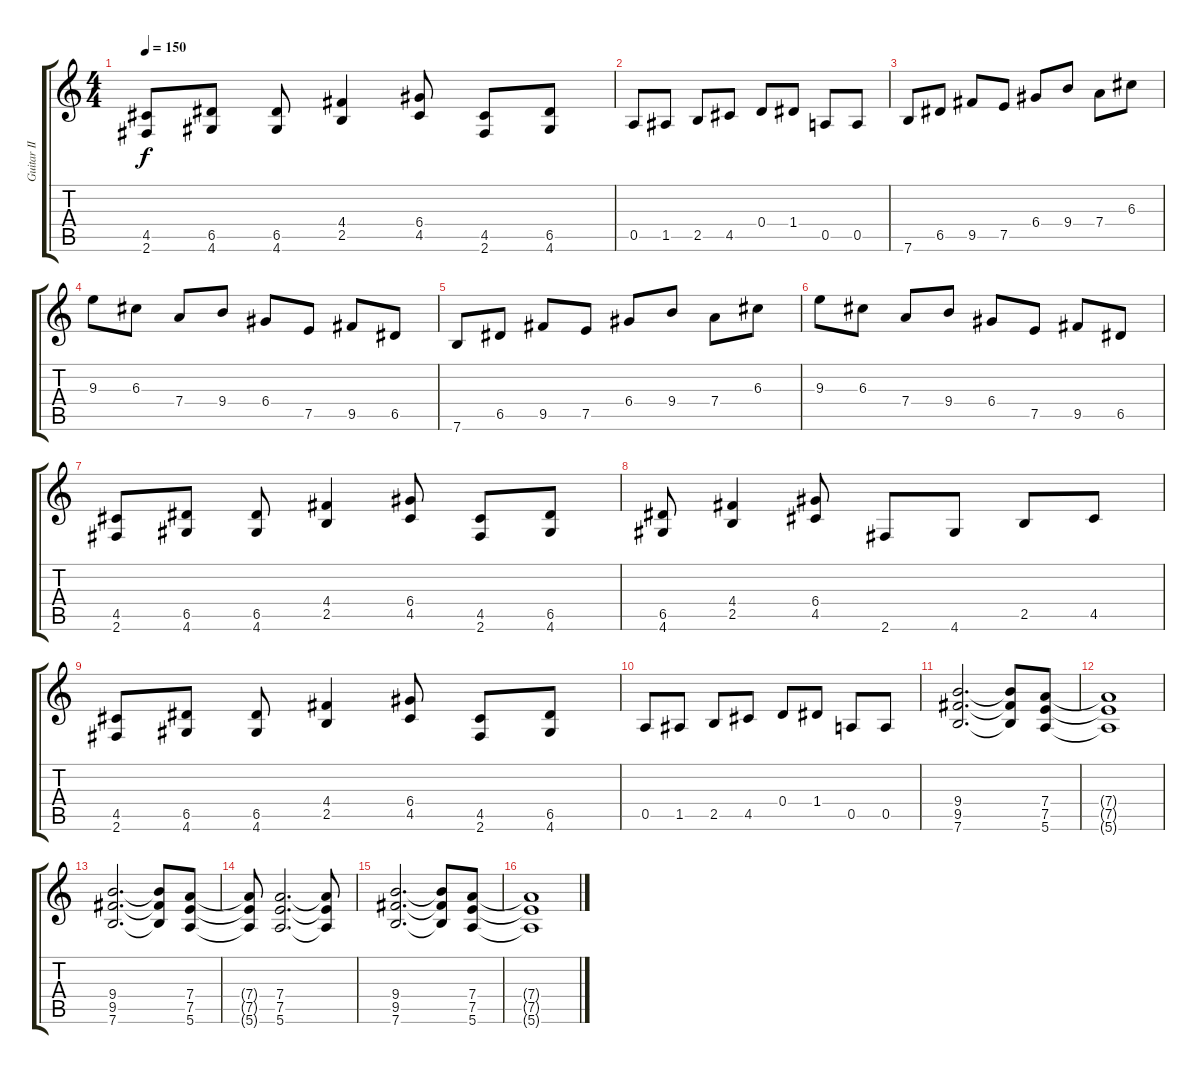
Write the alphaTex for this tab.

\track ("Guitar II" "Guitar II") {instrument distortionguitar}
\staff {score tabs}
\tuning (E4 B3 G3 D3 A2 E2) {hide}
\ts (4 4)
\tempo 150
\clef g2
\ks c
(4.5 2.6).8{dy f} (6.5 4.6).8 (6.5 4.6).8 (4.4 2.5).4 (6.4 4.5).8 (4.5 2.6).8 (6.5 4.6).8 |
0.5.8 1.5.8 2.5.8 4.5.8 0.4.8 1.4.8 0.5.8 0.5.8 |
7.6.8 6.5.8 9.5.8 7.5.8 6.4.8 9.4.8 7.4.8 6.3.8 |
9.3.8 6.3.8 7.4.8 9.4.8 6.4.8 7.5.8 9.5.8 6.5.8 |
7.6.8 6.5.8 9.5.8 7.5.8 6.4.8 9.4.8 7.4.8 6.3.8 |
9.3.8 6.3.8 7.4.8 9.4.8 6.4.8 7.5.8 9.5.8 6.5.8 |
(4.5 2.6).8 (6.5 4.6).8 (6.5 4.6).8 (4.4 2.5).4 (6.4 4.5).8 (4.5 2.6).8 (6.5 4.6).8 |
(6.5 4.6).8 (4.4 2.5).4 (6.4 4.5).8 2.6.8 4.6.8 2.5.8 4.5.8 |
(4.5 2.6).8 (6.5 4.6).8 (6.5 4.6).8 (4.4 2.5).4 (6.4 4.5).8 (4.5 2.6).8 (6.5 4.6).8 |
0.5.8 1.5.8 2.5.8 4.5.8 0.4.8 1.4.8 0.5.8 0.5.8 |
(9.4 9.5 7.6).2{d} (9.4{t} 9.5{t} 7.6{t}).8 (7.4 7.5 5.6).8 |
(7.4{t} 7.5{t} 5.6{t}).1 |
(9.4 9.5 7.6).2{d} (9.4{t} 9.5{t} 7.6{t}).8 (7.4 7.5 5.6).8 |
(7.4{t} 7.5{t} 5.6{t}).8 (7.4 7.5 5.6).2{d} (7.4{t} 7.5{t} 5.6{t}).8 |
(9.4 9.5 7.6).2{d} (9.4{t} 9.5{t} 7.6{t}).8 (7.4 7.5 5.6).8 |
(7.4{t} 7.5{t} 5.6{t}).1
